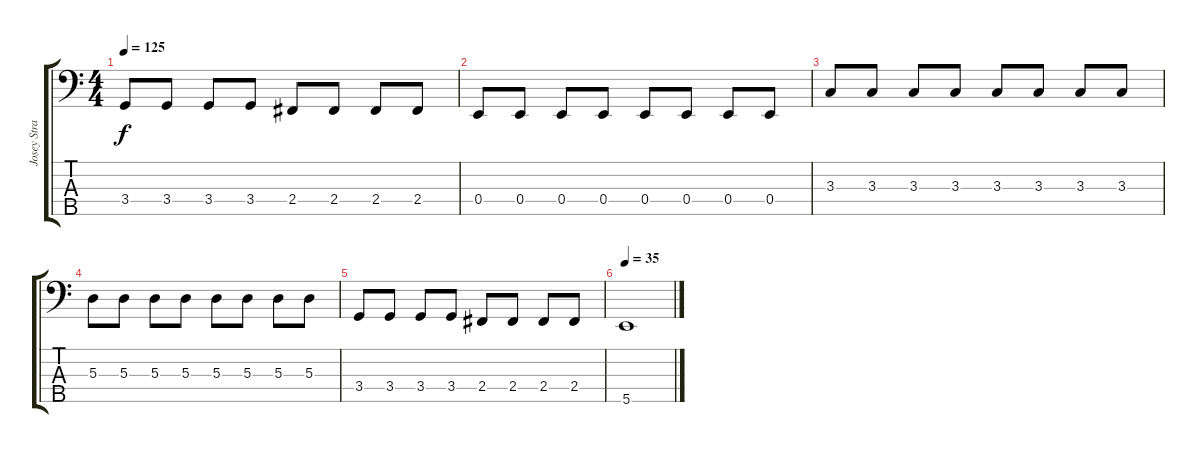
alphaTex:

\track ("Josey Strandman" "Josey Stra") {instrument electricbassfinger}
\staff {score tabs}
\tuning (G2 D2 A1 E1 B0) {hide}
\ts (4 4)
\tempo 125
\clef f4
\ks c
3.4.8{dy f} 3.4.8 3.4.8 3.4.8 2.4.8 2.4.8 2.4.8 2.4.8 |
0.4.8 0.4.8 0.4.8 0.4.8 0.4.8 0.4.8 0.4.8 0.4.8 |
3.3.8 3.3.8 3.3.8 3.3.8 3.3.8 3.3.8 3.3.8 3.3.8 |
5.3.8 5.3.8 5.3.8 5.3.8 5.3.8 5.3.8 5.3.8 5.3.8 |
3.4.8 3.4.8 3.4.8 3.4.8 2.4.8 2.4.8 2.4.8 2.4.8 |
\tempo 35
5.5.1
